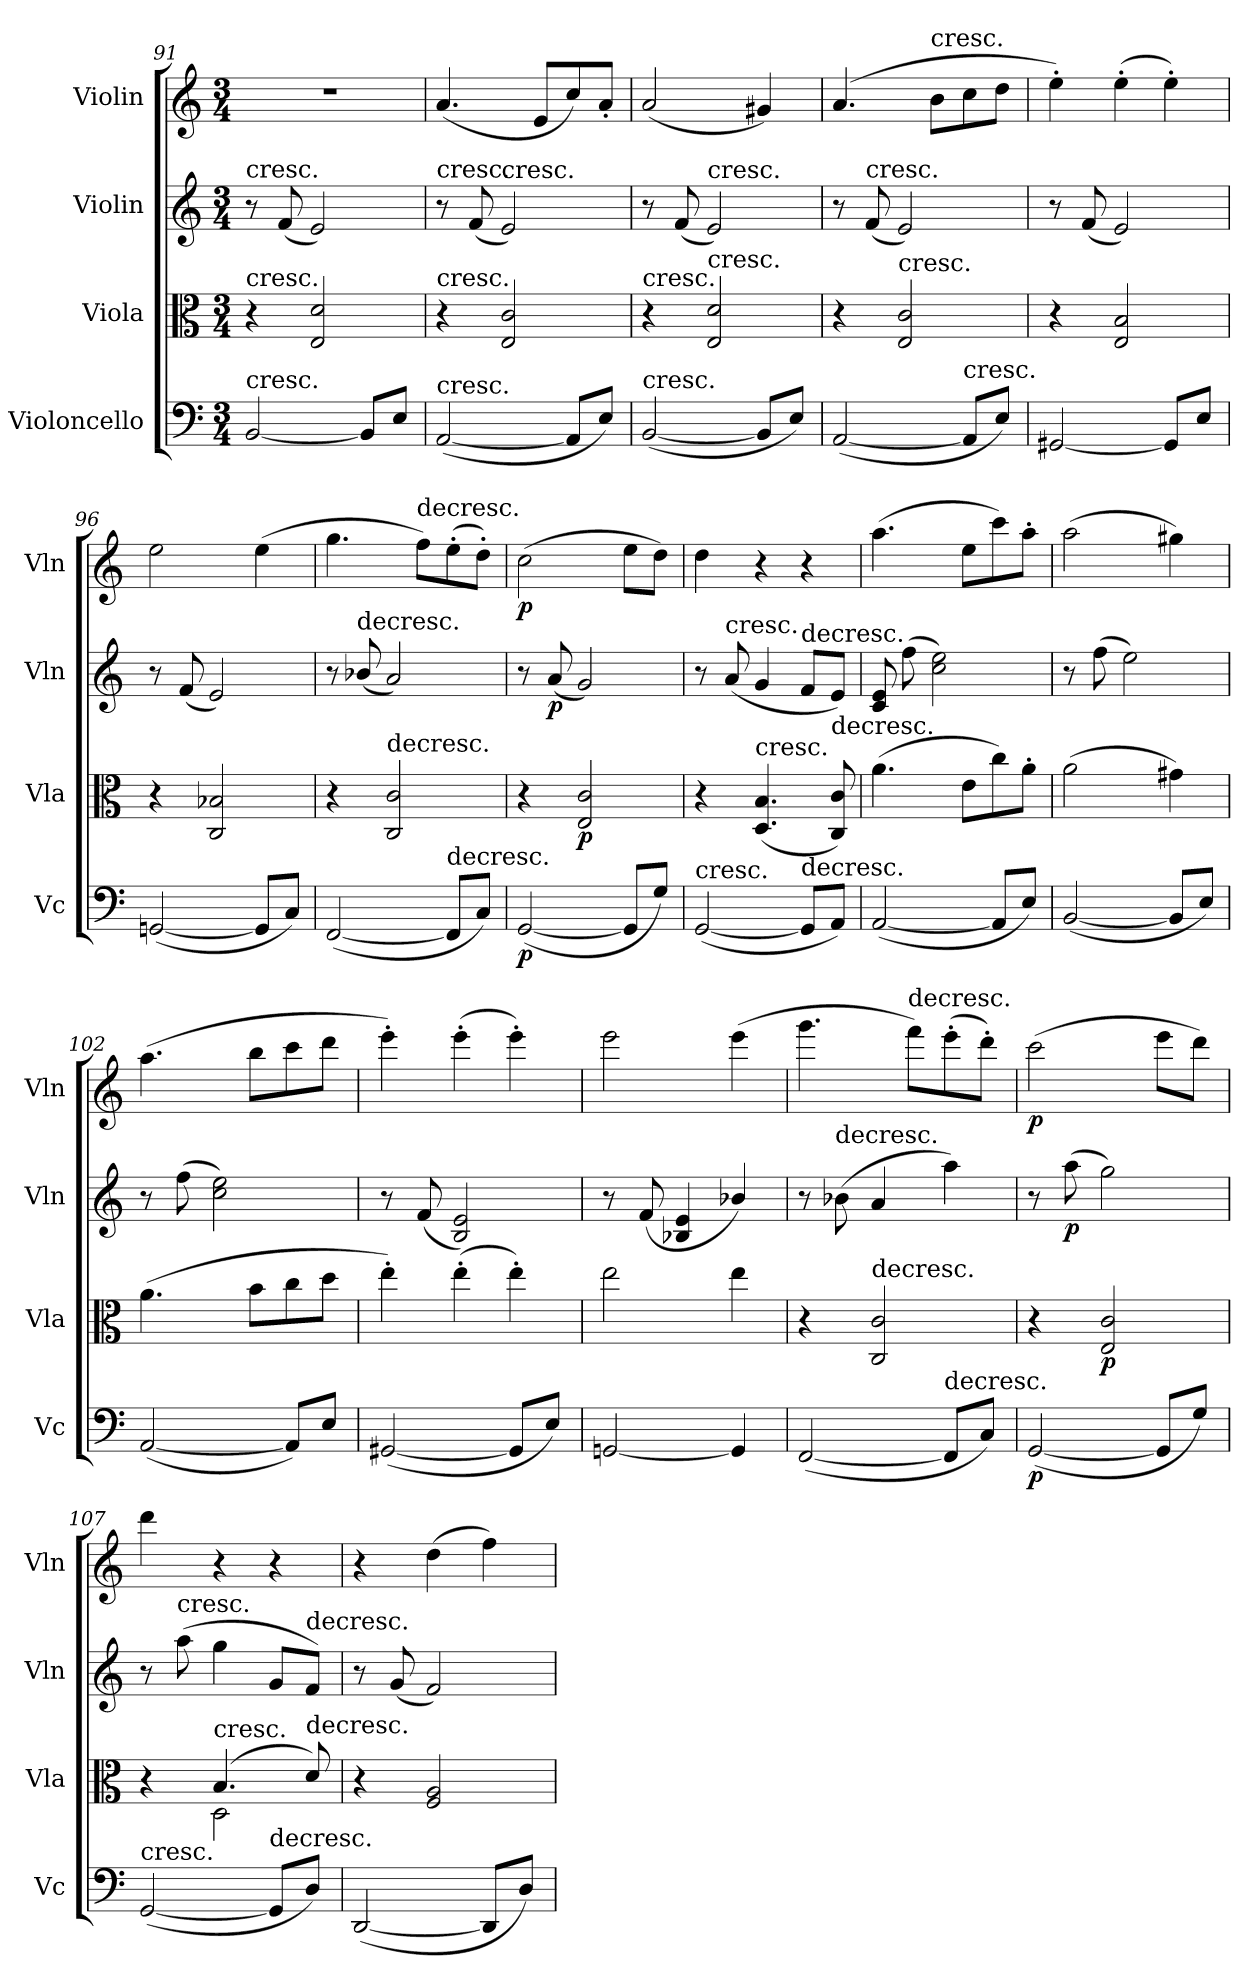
**kern	**dynam	**kern	**dynam	**kern	**dynam	**kern	**dynam
*part4	*part4	*part3	*part3	*part2	*part2	*part1	*part1
*staff4	*staff4	*staff3	*staff3	*staff2	*staff2	*staff1	*staff1
*I"Violoncello	*	*I"Viola	*	*I"Violin	*	*I"Violin	*
*I'Vc	*	*I'Vla	*	*I'Vln	*	*I'Vln	*
*clefF4	*	*clefC3	*	*clefG2	*	*clefG2	*
*k[]	*	*k[]	*	*k[]	*	*k[]	*
*a:	*	*a:	*	*a:	*	*a:	*
*M3/4	*	*M3/4	*	*M3/4	*	*M3/4	*
=91	=91	=91	=91	=91	=91	=91	=91
!	!	!	!	!LO:TX:t=cresc.	!	!	!
!	!	!LO:TX:t=cresc.	!	!	!	!	!
!LO:TX:t=cresc.	!	!	!	!	!	!	!
[2BB/	.	4r	.	8r	.	2.r	.
.	.	.	.	(8f/	.	.	.
.	.	2E/ 2d/	.	2e/)	.	.	.
8BB/L]	.	.	.	.	.	.	.
8E/J	.	.	.	.	.	.	.
=92	=92	=92	=92	=92	=92	=92	=92
!	!	!	!	!LO:TX:t=cresc.	!	!	!
!	!	!LO:TX:t=cresc.	!	!	!	!	!
!LO:TX:t=cresc.	!	!	!	!	!	!	!
([2AA/	.	4r	.	8r	.	(4.a/	.
.	.	.	.	(8f/	.	.	.
!	!	!	!	!LO:TX:t=cresc.	!	!	!
.	.	2E/ 2c/	.	2e/)	.	.	.
.	.	.	.	.	.	8e/L	.
8AA/L]	.	.	.	.	.	8cc/)	.
8E/J)	.	.	.	.	.	8a'/J	.
=93	=93	=93	=93	=93	=93	=93	=93
!	!	!LO:TX:t=cresc.	!	!	!	!	!
!LO:TX:t=cresc.	!	!	!	!	!	!	!
([2BB/	.	4r	.	8r	.	(2a/	.
.	.	.	.	(8f/	.	.	.
!	!	!	!	!LO:TX:t=cresc.	!	!	!
!	!	!LO:TX:t=cresc.	!	!	!	!	!
.	.	2E/ 2d/	.	2e/)	.	.	.
8BB/L]	.	.	.	.	.	4g#X/)	.
8E/J)	.	.	.	.	.	.	.
=94	=94	=94	=94	=94	=94	=94	=94
([2AA/	.	4r	.	8r	.	(4.a/	.
!	!	!	!	!LO:TX:t=cresc.	!	!	!
.	.	.	.	(8f/	.	.	.
!	!	!LO:TX:t=cresc.	!	!	!	!	!
.	.	2E/ 2c/	.	2e/)	.	.	.
!	!	!	!	!	!	!LO:TX:t=cresc.	!
.	.	.	.	.	.	8b\L	.
!LO:TX:t=cresc.	!	!	!	!	!	!	!
8AA/L]	.	.	.	.	.	8cc\	.
8E/J)	.	.	.	.	.	8dd\J	.
=95	=95	=95	=95	=95	=95	=95	=95
[2GG#X/	.	4r	.	8r	.	4ee'\)	.
.	.	.	.	(8f/	.	.	.
.	.	2E/ 2B/	.	2e/)	.	(4ee'\	.
8GG#/L]	.	.	.	.	.	4ee'\)	.
8E/J	.	.	.	.	.	.	.
=96	=96	=96	=96	=96	=96	=96	=96
([2GGn/	.	4r	.	8r	.	2ee\	.
.	.	.	.	(8f/	.	.	.
.	.	2C/ 2B-X/	.	2e/)	.	.	.
8GG/L]	.	.	.	.	.	(4ee\	.
8C/J)	.	.	.	.	.	.	.
=97	=97	=97	=97	=97	=97	=97	=97
([2FF/	.	4r	.	8r	.	4.gg\	.
!	!	!	!	!LO:TX:t=decresc.	!	!	!
.	.	.	.	(8b-X/	.	.	.
!	!	!LO:TX:t=decresc.	!	!	!	!	!
.	.	2C/ 2c/	.	2a/)	.	.	.
!	!	!	!	!	!	!LO:TX:t=decresc.	!
.	.	.	.	.	.	8ff\L)	.
!LO:TX:t=decresc.	!	!	!	!	!	!	!
8FF/L]	.	.	.	.	.	(8ee'\	.
8C/J)	.	.	.	.	.	8dd'\J)	.
=98	=98	=98	=98	=98	=98	=98	=98
([2GG/	p	4r	.	8r	.	(2cc\	p
.	.	.	.	(8a/	p	.	.
.	.	2E/ 2c/	p	2g/)	.	.	.
8GG/L]	.	.	.	.	.	8ee\L	.
8G/J)	.	.	.	.	.	8dd\J)	.
=99	=99	=99	=99	=99	=99	=99	=99
!LO:TX:t=cresc.	!	!	!	!	!	!	!
([2GG/	.	4r	.	8r	.	4dd\	.
!	!	!	!	!LO:TX:t=cresc.	!	!	!
.	.	.	.	(8a/	.	.	.
!	!	!LO:TX:t=cresc.	!	!	!	!	!
.	.	(4.D/ 4.B/	.	4g/	.	4r	.
!	!	!	!	!LO:TX:t=decresc.	!	!	!
!LO:TX:t=decresc.	!	!	!	!	!	!	!
8GG/L]	.	.	.	8f/L	.	4r	.
!	!	!LO:TX:t=decresc.	!	!	!	!	!
8AA/J)	.	8C/ 8c/)	.	8e/J)	.	.	.
=100	=100	=100	=100	=100	=100	=100	=100
([2AA/	.	(4.a\	.	8c/ 8e/	.	(4.aa\	.
.	.	.	.	(8ff\	.	.	.
.	.	.	.	2cc\ 2ee\)	.	.	.
.	.	8e\L	.	.	.	8ee\L	.
8AA/L]	.	8cc\)	.	.	.	8ccc\)	.
8E/J)	.	8a'\J	.	.	.	8aa'\J	.
=101	=101	=101	=101	=101	=101	=101	=101
([2BB/	.	(2a\	.	8r	.	(2aa\	.
.	.	.	.	(8ff\	.	.	.
.	.	.	.	2ee\)	.	.	.
8BB/L]	.	4g#X\)	.	.	.	4gg#X\)	.
8E/J)	.	.	.	.	.	.	.
=102	=102	=102	=102	=102	=102	=102	=102
([2AA/	.	(4.a\	.	8r	.	(4.aa\	.
.	.	.	.	(8ff\	.	.	.
.	.	.	.	2cc\ 2ee\)	.	.	.
.	.	8b\L	.	.	.	8bb\L	.
8AA/L])	.	8cc\	.	.	.	8ccc\	.
8E/J	.	8dd\J	.	.	.	8ddd\J	.
=103	=103	=103	=103	=103	=103	=103	=103
([2GG#X/	.	4ee'\)	.	8r	.	4eee'\)	.
.	.	.	.	(8f/	.	.	.
.	.	(4ee'\	.	2B/ 2e/)	.	(4eee'\	.
8GG#/L]	.	4ee'\)	.	.	.	4eee'\)	.
8E/J)	.	.	.	.	.	.	.
=104	=104	=104	=104	=104	=104	=104	=104
[2GGn/	.	2ee\	.	8r	.	2eee\	.
.	.	.	.	(8f/	.	.	.
.	.	.	.	4B-X/ 4e/	.	.	.
4GG/]	.	4ee\	.	4b-X/)	.	(4eee\	.
=105	=105	=105	=105	=105	=105	=105	=105
([2FF/	.	4r	.	8r	.	4.ggg\	.
!	!	!	!	!LO:TX:t=decresc.	!	!	!
.	.	.	.	(8b-X\	.	.	.
!	!	!LO:TX:t=decresc.	!	!	!	!	!
.	.	2C/ 2c/	.	4a/	.	.	.
!	!	!	!	!	!	!LO:TX:t=decresc.	!
.	.	.	.	.	.	8fff\L)	.
!LO:TX:t=decresc.	!	!	!	!	!	!	!
8FF/L]	.	.	.	4aa\)	.	(8eee'\	.
8C/J)	.	.	.	.	.	8ddd'\J)	.
=106	=106	=106	=106	=106	=106	=106	=106
([2GG/	p	4r	.	8r	.	(2ccc\	p
.	.	.	.	(8aa\	p	.	.
.	.	2E/ 2c/	p	2gg\)	.	.	.
8GG/L]	.	.	.	.	.	8eee\L	.
8G/J)	.	.	.	.	.	8ddd\J)	.
=107	=107	=107	=107	=107	=107	=107	=107
*	*	*^	*	*	*	*	*
!LO:TX:t=cresc.	!	!	!	!	!	!	!	!
([2GG/	.	4r	4ryy	.	8r	.	4ddd\	.
!	!	!	!	!	!LO:TX:t=cresc.	!	!	!
.	.	.	.	.	(8aa\	.	.	.
!	!	!LO:TX:t=cresc.	!	!	!	!	!	!
.	.	(4.B/	2D\	.	4gg\	.	4r	.
!LO:TX:t=decresc.	!	!	!	!	!	!	!	!
8GG/L]	.	.	.	.	8g/L	.	4r	.
!	!	!	!	!	!LO:TX:t=decresc.	!	!	!
!	!	!LO:TX:t=decresc.	!	!	!	!	!	!
8D/J)	.	8d/)	.	.	8f/J)	.	.	.
*	*	*v	*v	*	*	*	*	*
=108	=108	=108	=108	=108	=108	=108	=108
([2DD/	.	4r	.	8r	.	4r	.
.	.	.	.	(8g/	.	.	.
.	.	2F/ 2A/	.	2f/)	.	(4dd\	.
8DD/L]	.	.	.	.	.	4ff\)	.
8D/J)	.	.	.	.	.	.	.
=	=	=	=	=	=	=	=
*-	*-	*-	*-	*-	*-	*-	*-
